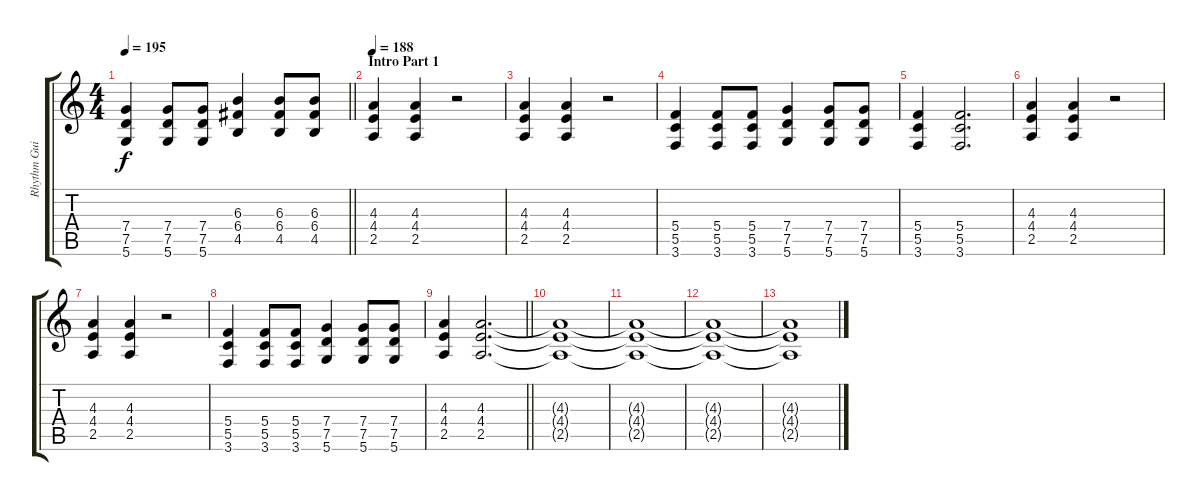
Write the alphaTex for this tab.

\track ("Rhythm Guitar" "Rhythm Gui") {instrument distortionguitar}
\staff {score tabs}
\tuning (D4 A3 F3 C3 G2 D2) {hide}
\ts (4 4)
\tempo 195
\clef g2
\barLineRight lightlight
\ks c
(7.4 7.5 5.6).4{dy f} (7.4 7.5 5.6).8 (7.4 7.5 5.6).8 (6.3 6.4 4.5).4 (6.3 6.4 4.5).8 (6.3 6.4 4.5).8 |
\section ("" "Intro Part 1")
\tempo 188
(4.3 4.4 2.5).4 (4.3 4.4 2.5).4 r.2 |
(4.3 4.4 2.5).4 (4.3 4.4 2.5).4 r.2 |
(5.4 5.5 3.6).4 (5.4 5.5 3.6).8 (5.4 5.5 3.6).8 (7.4 7.5 5.6).4 (7.4 7.5 5.6).8 (7.4 7.5 5.6).8 |
(5.4 5.5 3.6).4 (5.4 5.5 3.6).2{d} |
(4.3 4.4 2.5).4 (4.3 4.4 2.5).4 r.2 |
(4.3 4.4 2.5).4 (4.3 4.4 2.5).4 r.2 |
(5.4 5.5 3.6).4 (5.4 5.5 3.6).8 (5.4 5.5 3.6).8 (7.4 7.5 5.6).4 (7.4 7.5 5.6).8 (7.4 7.5 5.6).8 |
\barLineRight lightlight
(4.3 4.4 2.5).4 (4.3 4.4 2.5).2{d} |
\section ("" "")
(4.3{t} 4.4{t} 2.5{t}).1 |
(4.3{t} 4.4{t} 2.5{t}).1 |
(4.3{t} 4.4{t} 2.5{t}).1 |
(4.3{t} 4.4{t} 2.5{t}).1
